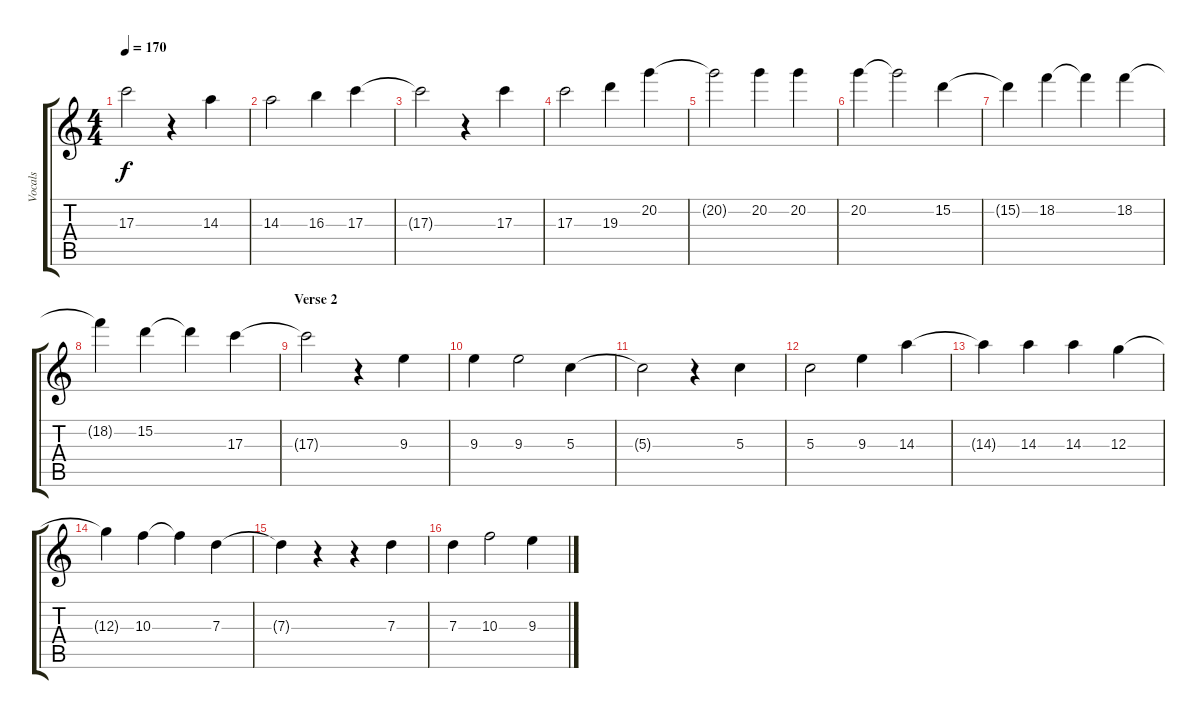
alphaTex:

\track ("Vocals" "Vocals") {instrument contrabass}
\staff {score tabs}
\tuning (E4 B3 G3 D3 A2 E2) {hide}
\ts (4 4)
\tempo 170
\clef g2
\ks c
17.3{t}.2{dy f} r.4 14.3.4 |
14.3.2 16.3.4 17.3.4 |
17.3{t}.2 r.4 17.3.4 |
17.3.2 19.3.4 20.2.4 |
20.2{t}.2 20.2.4 20.2.4 |
20.2.4 20.2{t}.2 15.2.4 |
15.2{t}.4 18.2.4 18.2{t}.4 18.2.4 |
18.2{t}.4 15.2.4 15.2{t}.4 17.3.4 |
\section ("" "Verse 2")
17.3{t}.2 r.4 9.3.4 |
9.3.4 9.3.2 5.3.4 |
5.3{t}.2 r.4 5.3.4 |
5.3.2 9.3.4 14.3.4 |
14.3{t}.4 14.3.4 14.3.4 12.3.4 |
12.3{t}.4 10.3.4 10.3{t}.4 7.3.4 |
7.3{t}.4 r.4 r.4 7.3.4 |
7.3.4 10.3.2 9.3.4
